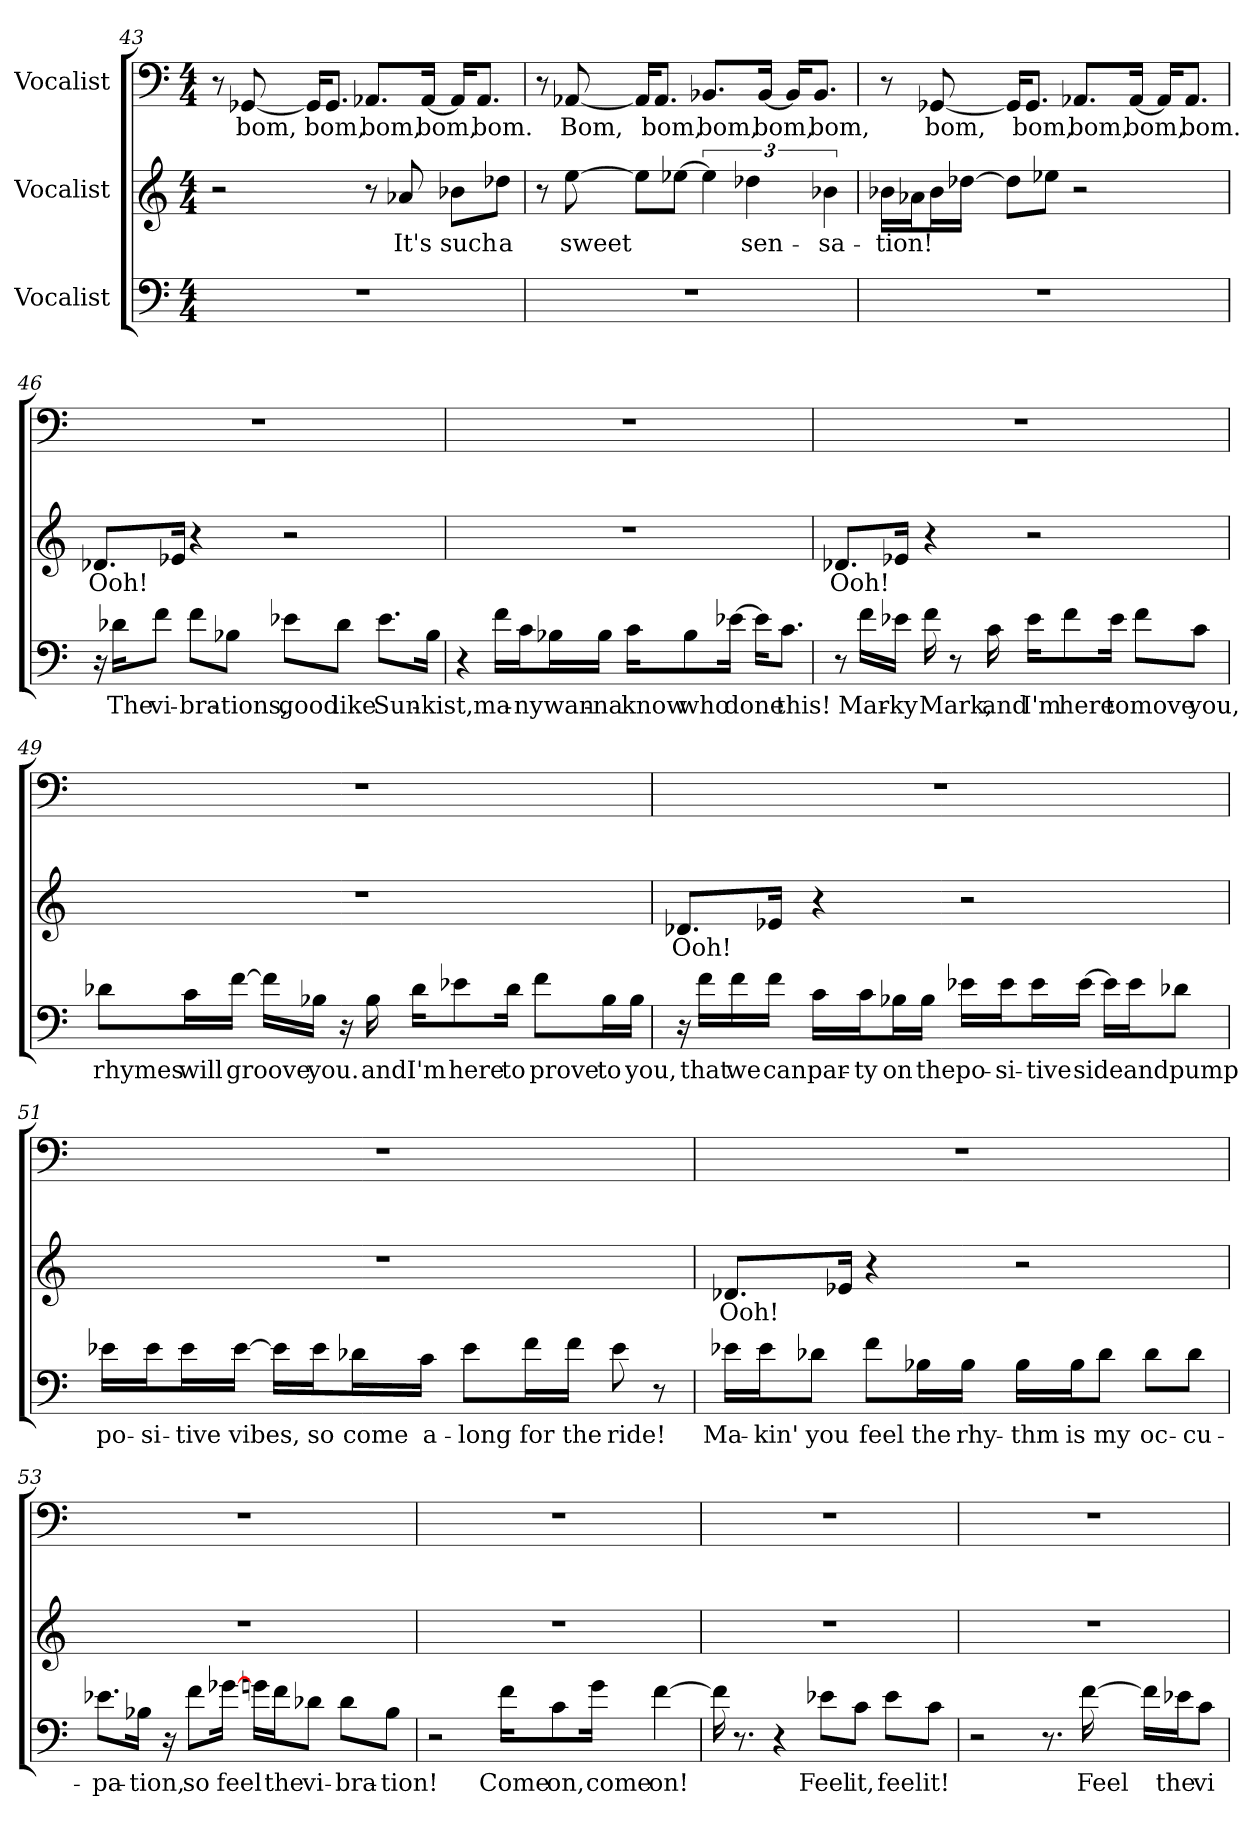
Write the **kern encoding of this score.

**kern	**text	**kern	**text	**kern	**text
*part3	*part3	*part2	*part2	*part1	*part1
*staff3	*staff3	*staff2	*staff2	*staff1	*staff1
*I"Vocalist	*	*I"Vocalist	*	*I"Vocalist	*
*clefF4	*	*clefG2	*	*clefF4	*
*M4/4	*	*M4/4	*	*M4/4	*
=43	=43	=43	=43	=43	=43
1r	.	2r	.	8r	.
.	.	.	.	[8GG-X	bom,
.	.	.	.	16GG-/KL]	_
.	.	.	.	8.GG-/J	bom,
.	.	8r	.	8.AA-X/L	bom,
.	.	8a-X	It's	.	.
.	.	.	.	[16AA-/Jk	bom,
.	.	8b-X\L	such	16AA-/KL]	_
.	.	.	.	8.AA-/J	bom.
.	.	8dd-X\J	a	.	.
=44	=44	=44	=44	=44	=44
1r	.	8r	.	8r	.
.	.	[8ee	sweet	[8AA-X	Bom,
.	.	8ee\L]	_	16AA-/KL]	_
.	.	.	.	8.AA-/J	bom,
.	.	[8ee-X\J	_	.	.
.	.	6ee-]	_	8.BB-X/L	bom,
.	.	6dd-X	sen-	.	.
.	.	.	.	[16BB-/Jk	bom,
.	.	.	.	16BB-/KL]	_
.	.	.	.	8.BB-/J	bom,
.	.	6b-X	-sa-	.	.
=45	=45	=45	=45	=45	=45
1r	.	16b-X\LL	-tion!	8r	.
.	.	16a-X\J	_	.	.
.	.	16b-\L	_	[8GG-X	bom,
.	.	[16dd-X\JJ	_	.	.
.	.	8dd-\L]	_	16GG-/KL]	_
.	.	.	.	8.GG-/J	bom,
.	.	8ee-X\J	_	.	.
.	.	2r	.	8.AA-X/L	bom,
.	.	.	.	[16AA-/Jk	bom,
.	.	.	.	16AA-/KL]	_
.	.	.	.	8.AA-/J	bom.
=46	=46	=46	=46	=46	=46
16r	.	8.d-X/L	Ooh!	1r	.
16d-X\KL	The	.	.	.	.
8f\J	vi-	.	.	.	.
.	.	16e-X/Jk	_	.	.
8f\L	-bra-	4r	.	.	.
8B-X\J	-tions,	.	.	.	.
8e-X\L	good	2r	.	.	.
8d-\J	like	.	.	.	.
8.e-\L	Sun-	.	.	.	.
16B-\Jk	-kist,	.	.	.	.
=47	=47	=47	=47	=47	=47
4r	.	1r	.	1r	.
16f\LL	ma-	.	.	.	.
16c\J	-ny	.	.	.	.
16B-X\L	wan-	.	.	.	.
16B-\JJ	-na	.	.	.	.
16c\KL	know	.	.	.	.
8B-\	who	.	.	.	.
[16e-X\Jk	done	.	.	.	.
16e-\KL]	_	.	.	.	.
8.c\J	this!	.	.	.	.
=48	=48	=48	=48	=48	=48
8r	.	8.d-X/L	Ooh!	1r	.
16f\LL	Mar-	.	.	.	.
16e-X\JJ	-ky	16e-X/Jk	_	.	.
16f	Mark,	4r	.	.	.
8r	.	.	.	.	.
16c	and	.	.	.	.
16e-\KL	I'm	2r	.	.	.
8f\	here	.	.	.	.
16e-\Jk	to	.	.	.	.
8f\L	move	.	.	.	.
8c\J	you,	.	.	.	.
=49	=49	=49	=49	=49	=49
8d-X\L	rhymes	1r	.	1r	.
16c\L	will	.	.	.	.
[16f\JJ	groove	.	.	.	.
16f\LL]	_	.	.	.	.
16B-X\JJ	you.	.	.	.	.
16r	.	.	.	.	.
16B-	and	.	.	.	.
16d-\KL	I'm	.	.	.	.
8e-X\	here	.	.	.	.
16d-\Jk	to	.	.	.	.
8f\L	prove	.	.	.	.
16B-\L	to	.	.	.	.
16B-\JJ	you,	.	.	.	.
=50	=50	=50	=50	=50	=50
16r	.	8.d-X/L	Ooh!	1r	.
16f\LL	that	.	.	.	.
16f\	we	.	.	.	.
16f\JJ	can	16e-X/Jk	_	.	.
16c\LL	par-	4r	.	.	.
16c\J	-ty	.	.	.	.
16B-X\L	on	.	.	.	.
16B-\JJ	the	.	.	.	.
16e-X\LL	po-	2r	.	.	.
16e-\J	-si-	.	.	.	.
16e-\L	-tive	.	.	.	.
[16e-\JJ	side	.	.	.	.
16e-\LL]	_	.	.	.	.
16e-\J	and	.	.	.	.
8d-X\J	pump	.	.	.	.
=51	=51	=51	=51	=51	=51
16e-X\LL	po-	1r	.	1r	.
16e-\J	-si-	.	.	.	.
16e-\L	-tive	.	.	.	.
[16e-\JJ	vibes,	.	.	.	.
16e-\LL]	_	.	.	.	.
16e-\J	so	.	.	.	.
16d-X\L	come	.	.	.	.
16c\JJ	a-	.	.	.	.
8e-\L	-long	.	.	.	.
16f\L	for	.	.	.	.
16f\JJ	the	.	.	.	.
8e-	ride!	.	.	.	.
8r	.	.	.	.	.
=52	=52	=52	=52	=52	=52
16e-X\LL	Ma-	8.d-X/L	Ooh!	1r	.
16e-\J	-kin'	.	.	.	.
8d-X\J	you	.	.	.	.
.	.	16e-X/Jk	_	.	.
8f\L	feel	4r	.	.	.
16B-X\L	the	.	.	.	.
16B-\JJ	rhy-	.	.	.	.
16B-\LL	-thm	2r	.	.	.
16B-\J	is	.	.	.	.
8d-\J	my	.	.	.	.
8d-\L	oc-	.	.	.	.
8d-\J	-cu-	.	.	.	.
=53	=53	=53	=53	=53	=53
8.e-X\L	-pa-	1r	.	1r	.
16B-X\Jk	-tion,	.	.	.	.
16r	.	.	.	.	.
8f\L	so	.	.	.	.
[16g-X\Jk	feel	.	.	.	.
16gn\LL	_	.	.	.	.
16f\J	the	.	.	.	.
8d-X\J	vi-	.	.	.	.
8d-\L	-bra-	.	.	.	.
8B-\J	-tion!	.	.	.	.
=54	=54	=54	=54	=54	=54
2r	.	1r	.	1r	.
16f\KL	Come	.	.	.	.
8c\	on,	.	.	.	.
16g\Jk	come	.	.	.	.
[4f	on!	.	.	.	.
=55	=55	=55	=55	=55	=55
16f]	_	1r	.	1r	.
8.r	.	.	.	.	.
4r	.	.	.	.	.
8e-X\L	Feel	.	.	.	.
8c\J	it,	.	.	.	.
8e-\L	feel	.	.	.	.
8c\J	it!	.	.	.	.
=56	=56	=56	=56	=56	=56
2r	.	1r	.	1r	.
8.r	.	.	.	.	.
[16f	Feel	.	.	.	.
16f\LL]	_	.	.	.	.
16e-X\J	the	.	.	.	.
8c\J	vi-	.	.	.	.
=	=	=	=	=	=
*-	*-	*-	*-	*-	*-
